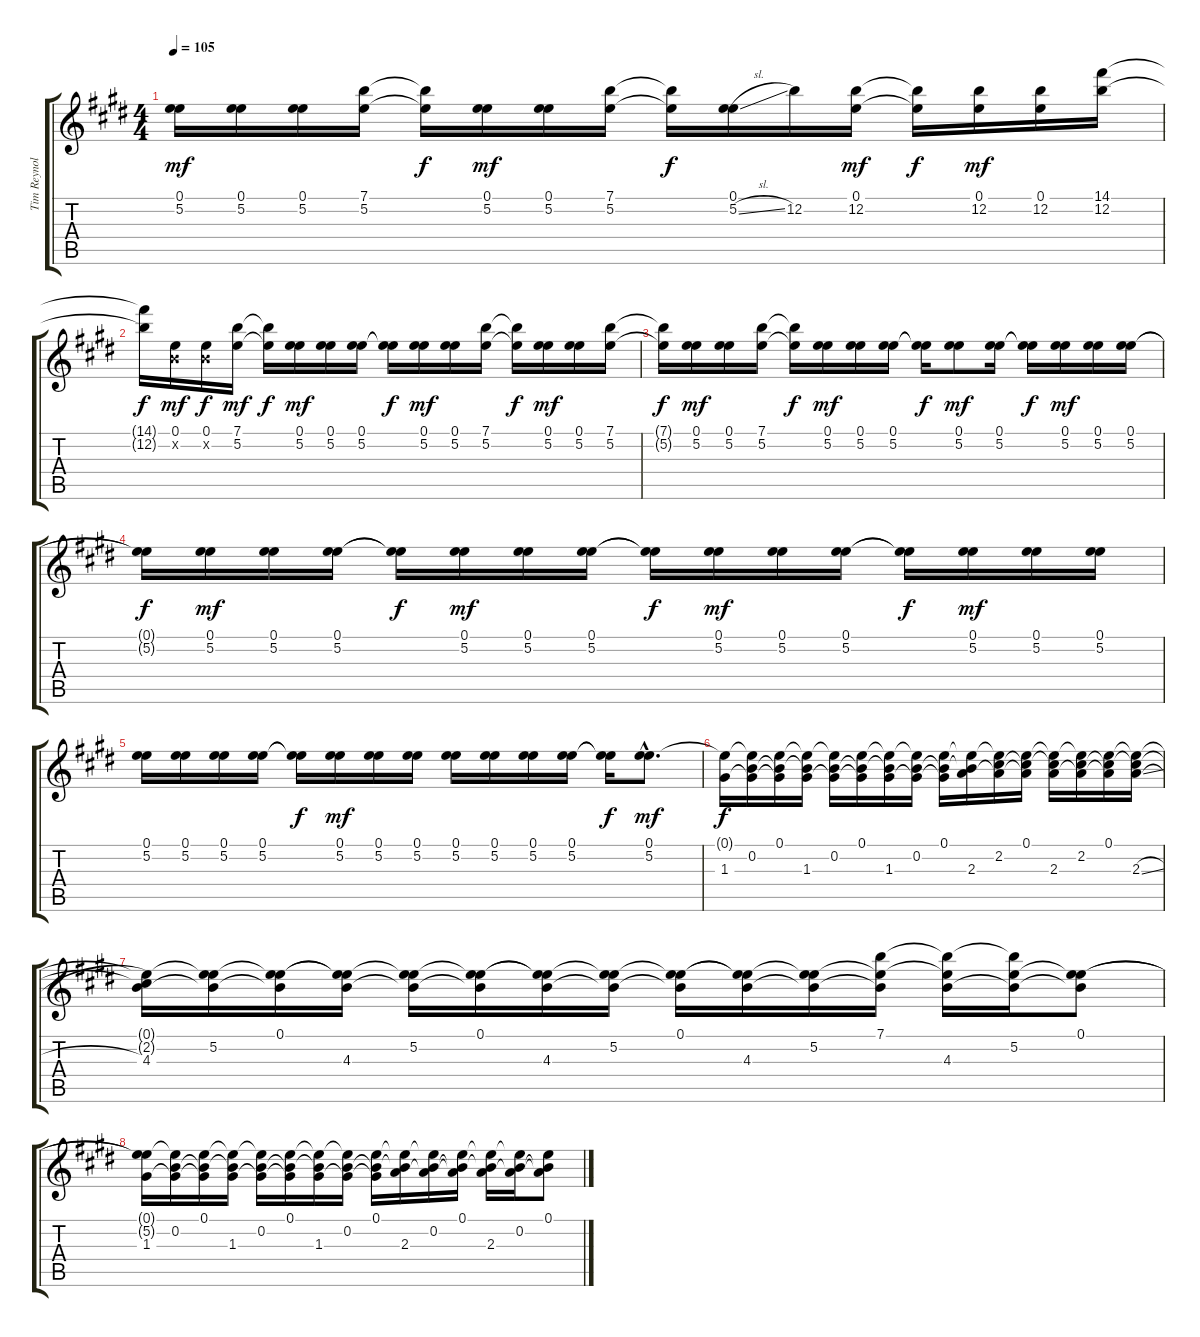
\track ("Tim Reynolds" "Tim Reynol") {instrument acousticguitarsteel}
\staff {score tabs}
\tuning (E4 B3 G3 D3 A2 E2) {hide}
\ts (4 4)
\tempo 105
\clef g2
\ks c#minor
(0.1 5.2).16{dy mf} (0.1 5.2).16 (0.1 5.2).16 (7.1 5.2).16 (7.1{t} 5.2{t}).16{dy f} (0.1 5.2).16{dy mf} (0.1 5.2).16 (7.1 5.2).16 (7.1{t} 5.2{t}).16{dy f} (0.1 5.2{sl}).16 12.2.16 (0.1 12.2).16{dy mf} (0.1{t} 12.2{t}).16{dy f} (0.1 12.2).16{dy mf} (0.1 12.2).16 (14.1 12.2).16 |
(14.1{t} 12.2{t}).16{dy f} (0.1 0.2{x}).16{dy mf} (0.1 0.2{x}).16{dy f} (7.1 5.2).16{dy mf} (7.1{t} 5.2{t}).16{dy f} (0.1 5.2).16{dy mf} (0.1 5.2).16 (0.1 5.2).16 (0.1{t} 5.2{t}).16{dy f} (0.1 5.2).16{dy mf} (0.1 5.2).16 (7.1 5.2).16 (7.1{t} 5.2{t}).16{dy f} (0.1 5.2).16{dy mf} (0.1 5.2).16 (7.1 5.2).16 |
(7.1{t} 5.2{t}).16{dy f} (0.1 5.2).16{dy mf} (0.1 5.2).16 (7.1 5.2).16 (7.1{t} 5.2{t}).16{dy f} (0.1 5.2).16{dy mf} (0.1 5.2).16 (0.1 5.2).16 (0.1{t} 5.2{t}).16{dy f} (0.1 5.2).8{dy mf} (0.1 5.2).16 (0.1{t} 5.2{t}).16{dy f} (0.1 5.2).16{dy mf} (0.1 5.2).16 (0.1 5.2).16 |
(0.1{t} 5.2{t}).16{dy f} (0.1 5.2).16{dy mf} (0.1 5.2).16 (0.1 5.2).16 (0.1{t} 5.2{t}).16{dy f} (0.1 5.2).16{dy mf} (0.1 5.2).16 (0.1 5.2).16 (0.1{t} 5.2{t}).16{dy f} (0.1 5.2).16{dy mf} (0.1 5.2).16 (0.1 5.2).16 (0.1{t} 5.2{t}).16{dy f} (0.1 5.2).16{dy mf} (0.1 5.2).16 (0.1 5.2).16 |
(0.1 5.2).16 (0.1 5.2).16 (0.1 5.2).16 (0.1 5.2).16 (0.1{t} 5.2{t}).16{dy f} (0.1 5.2).16{dy mf} (0.1 5.2).16 (0.1 5.2).16 (0.1 5.2).16 (0.1 5.2).16 (0.1 5.2).16 (0.1 5.2).16 (0.1{t} 5.2{t}).16{dy f} (0.1{hac} 5.2{hac}).8{d dy mf} |
(0.1{t} 1.3).16{dy f} (0.1{t} 0.2 1.3{t}).16 (0.1 0.2{t} 1.3{t}).16 (0.1{t} 0.2{t} 1.3).16 (0.1{t} 0.2 1.3{t}).16 (0.1 0.2{t} 1.3{t}).16 (0.1{t} 0.2{t} 1.3).16 (0.1{t} 0.2 1.3{t}).16 (0.1 0.2{t} 1.3{t}).16 (0.1{t} 0.2{t} 2.3).16 (0.1{t} 2.2 2.3{t}).16 (0.1 2.2{t} 2.3{t}).16 (0.1{t} 2.2{t} 2.3).16 (0.1{t} 2.2 2.3{t}).16 (0.1 2.2{t} 2.3{t}).16 (0.1{t} 2.2{t} 2.3{sl}).16 |
(0.1{t} 2.2{t} 4.3).16 (0.1{t} 5.2 4.3{t}).16 (0.1 5.2{t} 4.3{t}).16 (0.1{t} 5.2{t} 4.3).16 (0.1{t} 5.2 4.3{t}).16 (0.1 5.2{t} 4.3{t}).16 (0.1{t} 5.2{t} 4.3).16 (0.1{t} 5.2 4.3{t}).16 (0.1 5.2{t} 4.3{t}).16 (0.1{t} 5.2{t} 4.3).16 (0.1{t} 5.2 4.3{t}).16 (7.1 5.2{t} 4.3{t}).16 (7.1{t} 5.2{t} 4.3).16 (7.1{t} 5.2 4.3{t}).16 (0.1 5.2{t} 4.3{t}).8 |
(0.1{t} 5.2{t} 1.3).16 (0.1{t} 0.2 1.3{t}).16 (0.1 0.2{t} 1.3{t}).16 (0.1{t} 0.2{t} 1.3).16 (0.1{t} 0.2 1.3{t}).16 (0.1 0.2{t} 1.3{t}).16 (0.1{t} 0.2{t} 1.3).16 (0.1{t} 0.2 1.3{t}).16 (0.1 0.2{t} 1.3{t}).16 (0.1{t} 0.2{t} 2.3).16 (0.1{t} 0.2 2.3{t}).16 (0.1 0.2{t} 2.3{t}).16 (0.1{t} 0.2{t} 2.3).16 (0.1{t} 0.2 2.3{t}).16 (0.1 0.2{t} 2.3{t}).8
